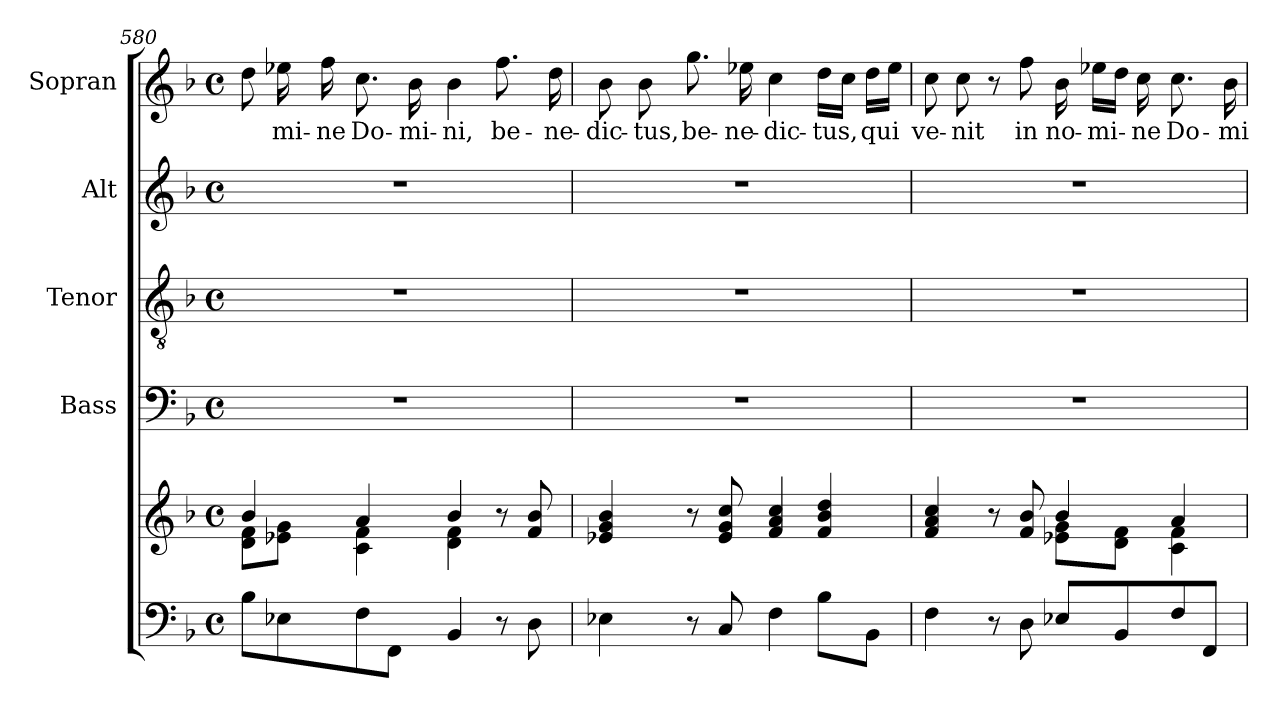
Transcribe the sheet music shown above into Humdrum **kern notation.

**kern	**kern	**kern	**kern	**kern	**kern	**text
*part5	*part5	*part4	*part3	*part2	*part1	*part1
*staff6	*staff5	*staff4	*staff3	*staff2	*staff1	*staff1
*	*	*I"Bass	*I"Tenor	*I"Alt	*I"Sopran	*
*	*	*I'B.	*I'T.	*I'A.	*I'S.	*
*clefF4	*clefG2	*clefF4	*clefGv2	*clefG2	*clefG2	*
*k[b-]	*k[b-]	*k[b-]	*k[b-]	*k[b-]	*k[b-]	*
*F:	*F:	*F:	*F:	*F:	*F:	*
*M4/4	*M4/4	*M4/4	*M4/4	*M4/4	*M4/4	*
*met(c)	*met(c)	*met(c)	*met(c)	*met(c)	*met(c)	*
=580	=580	=580	=580	=580	=580	=580
*	*^	*	*	*	*	*
8B-\L	4b-/	8d\ 8f\L	1r	1r	1r	8dd\	.
!	!	!	!	!	!	!	!LO:LY:b
8E-X\	.	8e-X\ 8g\J	.	.	.	16ee-X\	-mi-
!	!	!	!	!	!	!	!LO:LY:b
.	.	.	.	.	.	16ff\	-ne
!	!	!	!	!	!	!	!LO:LY:b
8F\	4a/	4c\ 4f\	.	.	.	8.cc\	Do-
8FF\J	.	.	.	.	.	.	.
!	!	!	!	!	!	!	!LO:LY:b
.	.	.	.	.	.	16b-\	-mi-
!	!	!	!	!	!	!	!LO:LY:b
4BB-/	4b-/	4d\ 4f\	.	.	.	4b-\	-ni,
!	!	!	!	!	!	!	!LO:LY:b
8r	8r	4ryy	.	.	.	8.ff\	be-
8D\	8f/ 8b-/	.	.	.	.	.	.
!	!	!	!	!	!	!	!LO:LY:b
.	.	.	.	.	.	16dd\	-ne-
*	*v	*v	*	*	*	*	*
!!LO:PB:g=z
=581	=581	=581	=581	=581	=581	=581
!	!	!	!	!	!	!LO:LY:b
4E-X\	4e-X/ 4g/ 4b-/	1r	1r	1r	8b-\	-dic-
!	!	!	!	!	!	!LO:LY:b
.	.	.	.	.	8b-\	-tus,
!	!	!	!	!	!	!LO:LY:b
8r	8r	.	.	.	8.gg\	be-
8C/	8e-/ 8g/ 8cc/	.	.	.	.	.
!	!	!	!	!	!	!LO:LY:b
.	.	.	.	.	16ee-X\	-ne-
!	!	!	!	!	!	!LO:LY:b
4F\	4f/ 4a/ 4cc/	.	.	.	4cc\	-dic-
!	!	!	!	!	!	!LO:LY:b
8B-\L	4f/ 4b-/ 4dd/	.	.	.	16dd\LL	-tus,
.	.	.	.	.	16cc\JJ	.
!	!	!	!	!	!	!LO:LY:b
8BB-\J	.	.	.	.	16dd\LL	qui
.	.	.	.	.	16ee-\JJ	.
=582	=582	=582	=582	=582	=582	=582
*	*^	*	*	*	*	*
!	!	!	!	!	!	!	!LO:LY:b
4F\	4f/ 4a/ 4cc/	2ryy	1r	1r	1r	8cc\	ve-
!	!	!	!	!	!	!	!LO:LY:b
.	.	.	.	.	.	8cc\	-nit
8r	8r	.	.	.	.	8r	.
!	!	!	!	!	!	!	!LO:LY:b
8D\	8f/ 8b-/	.	.	.	.	8ff\	in
!	!	!	!	!	!	!	!LO:LY:b
8E-X/L	4b-/	8e-X\ 8g\L	.	.	.	16b-\	no-
!	!	!	!	!	!	!	!LO:LY:b
.	.	.	.	.	.	16ee-X\LL	-mi-
8BB-/	.	8d\ 8f\J	.	.	.	16dd\JJ	.
!	!	!	!	!	!	!	!LO:LY:b
.	.	.	.	.	.	16cc\	-ne
!	!	!	!	!	!	!	!LO:LY:b
8F/	4a/	4c\ 4f\	.	.	.	8.cc\	Do-
8FF/J	.	.	.	.	.	.	.
!	!	!	!	!	!	!	!LO:LY:b
.	.	.	.	.	.	16b-\	-mi-
*	*v	*v	*	*	*	*	*
=	=	=	=	=	=	=
*-	*-	*-	*-	*-	*-	*-
